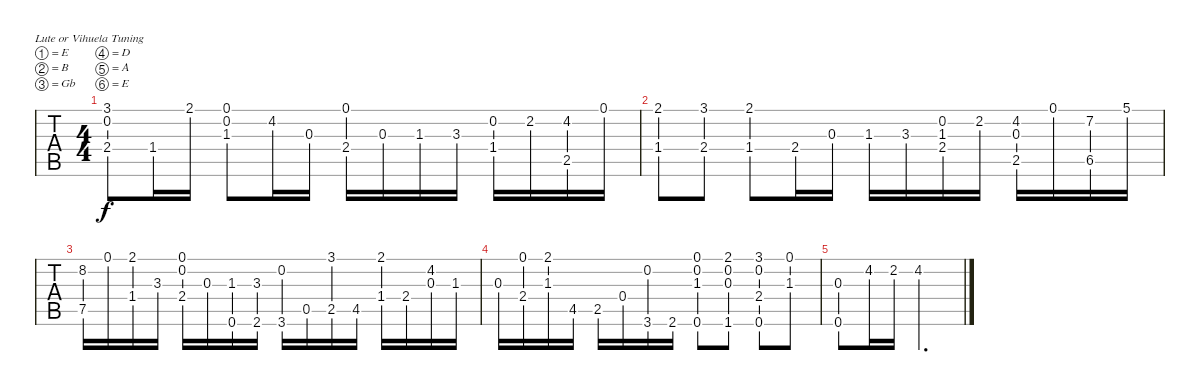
\bracketExtendMode groupsimilarinstruments
\singleTrackTrackNamePolicy hidden
\multiTrackTrackNamePolicy hidden
\firstSystemTrackNameOrientation horizontal
\otherSystemsTrackNameOrientation horizontal
\track ("Guitar Standard" "Guitar Sta") {instrument acousticguitarsteel}
\staff {tabs}
\tuning (E4 B3 Gb3 D3 A2 E2)
\ts (4 4)
\tempo (120 hide)
\clef g2
\ks c
(3.1 0.2 2.4).8{dy f} 1.4.16 2.1.16 (0.1 0.2 1.3).8 4.2.16 0.3.16 (0.1 2.4).16 0.3.16 1.3.16 3.3.16 (0.2 1.4).16 2.2.16 (4.2 2.5).16 0.1.16 |
(2.1 1.4).8 (3.1 2.4).8 (2.1 1.4).8 2.4.16 0.3.16 1.3.16 3.3.16 (0.2 1.3 2.4).16 2.2.16 (4.2 0.3 2.5).16 0.1.16 (7.2 6.5).16 5.1.16 |
(8.2 7.5).16 0.1.16 (2.1 1.4).16 3.3.16 (0.1 0.2 2.4).16 0.3.16 (1.3 0.6).16 (3.3 2.6).16 (0.2 3.6).16 0.5.16 (3.1 2.5).16 4.5.16 (2.1 1.4).16 2.4.16 (4.2 0.3).16 1.3.16 |
0.3.16 (0.1 2.4).16 (2.1 1.3).16 4.5.16 2.5.16 0.4.16 (0.2 3.6).16 2.6.16 (0.1 0.2 1.3 0.6).8 (2.1 0.2 0.3 1.6).8 (3.1 0.2 2.4 0.6).8 (0.1 1.3).8 |
(0.3 0.6).8 4.2.16 2.2.16 4.2.2{d}
